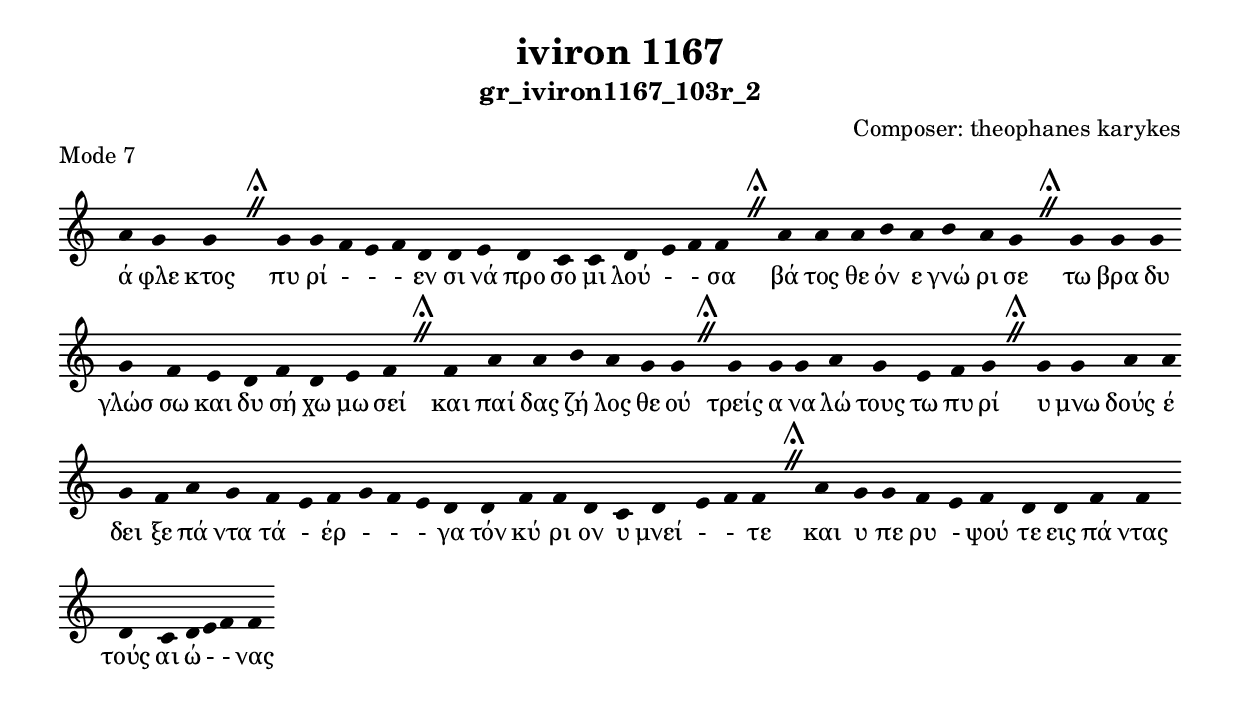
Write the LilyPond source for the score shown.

\include "gregorian.ly"

	\header {
 	  title = "iviron 1167"
	  subtitle = "gr_iviron1167_103r_2"
	  composer = "Composer: theophanes karykes"
	  piece = "Mode 7"
	}

	chant = {
	  a'4 g'4 g'4 \divisioMaior
 g'4 g'4 f'4 e'4 f'4 d'4 d'4 e'4 d'4 c'4 c'4 d'4 e'4 f'4 f'4 \divisioMaior
 a'4 a'4 a'4 b'4 a'4 b'4 a'4 g'4 \divisioMaior
 g'4 g'4 g'4 g'4 f'4 e'4 d'4 f'4 d'4 e'4 f'4 \divisioMaior
 f'4 a'4 a'4 b'4 a'4 g'4 g'4 \divisioMaior
 g'4 g'4 g'4 a'4 g'4 e'4 f'4 g'4 \divisioMaior
 g'4 g'4 a'4 a'4 g'4 f'4 a'4 g'4 f'4 e'4 f'4 g'4 f'4 e'4 d'4 d'4 f'4 f'4 d'4 c'4 d'4 e'4 f'4 f'4 \divisioMaior
 a'4 g'4 g'4 f'4 e'4 f'4 d'4 d'4 f'4 f'4 d'4 c'4 d'4 e'4 f'4 f'4\finalis
	}

	verba = \lyricmode {ά φλε κτος 
πυ ρί -  -  - εν σι νά προ σο μι λού -  - σα 
βά τος θε όν ε γνώ ρι σε 
τω βρα δυ γλώσ σω και δυ σή χω μω σεί 
και παί δας ζή λος θε ού 
τρείς α να λώ τους τω πυ ρί 
υ μνω δούς έ δει ξε πά ντα τά - έρ -  -  - γα τόν κύ ρι ον υ μνεί -  - τε 
και υ πε ρυ - ψού τε εις πά ντας τούς αι ώ -  - νας 
	}


	\score {
	  \new Staff <<
	  \new Voice = "melody" \chant
	  \new Lyrics = "one" \lyricsto melody \verba
	  >>
	  \layout {
	    \context {
	      \Staff
	      \remove "Time_signature_engraver"
	      \remove "Bar_engraver"
	    }
	    \context {
	      \Voice
	      \remove "Stem_engraver"
	    }
	  }
	}